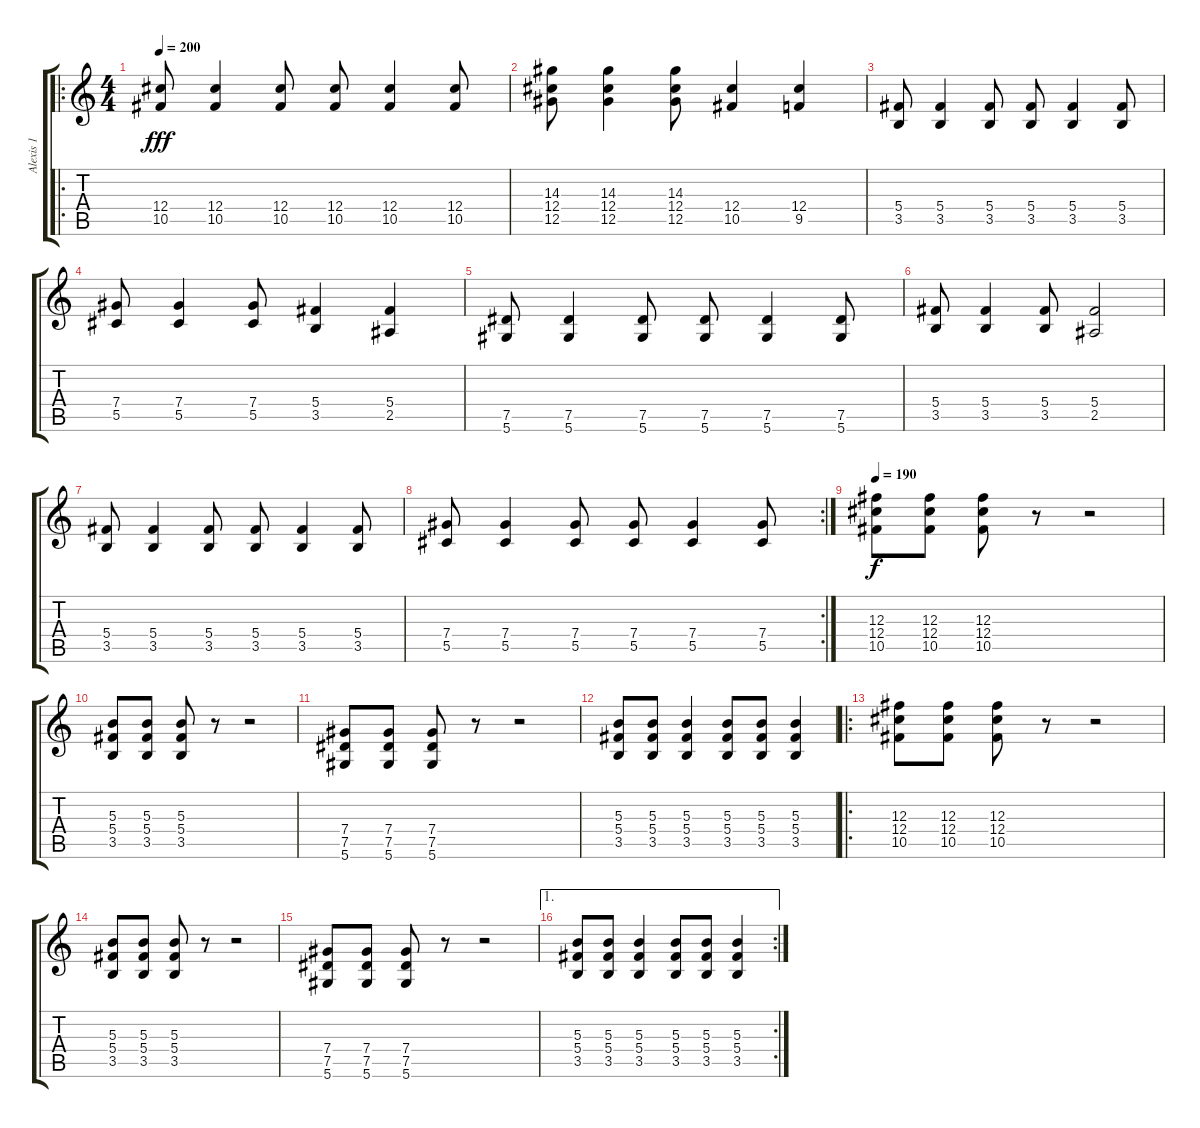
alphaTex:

\track ("Alexis 1" "Alexis 1") {instrument distortionguitar}
\staff {score tabs}
\tuning (Eb4 Bb3 Gb3 Db3 Ab2 Eb2) {hide}
\ro
\ts (4 4)
\tempo 200
\clef g2
\ks c
(12.4 10.5).8{dy fff} (12.4 10.5).4 (12.4 10.5).8 (12.4 10.5).8 (12.4 10.5).4 (12.4 10.5).8 |
(14.3 12.4 12.5).8 (14.3 12.4 12.5).4 (14.3 12.4 12.5).8 (12.4 10.5).4 (12.4 9.5).4 |
(5.4 3.5).8 (5.4 3.5).4 (5.4 3.5).8 (5.4 3.5).8 (5.4 3.5).4 (5.4 3.5).8 |
(7.4 5.5).8 (7.4 5.5).4 (7.4 5.5).8 (5.4 3.5).4 (5.4 2.5).4 |
(7.5 5.6).8 (7.5 5.6).4 (7.5 5.6).8 (7.5 5.6).8 (7.5 5.6).4 (7.5 5.6).8 |
(5.4 3.5).8 (5.4 3.5).4 (5.4 3.5).8 (5.4 2.5).2 |
(5.4 3.5).8 (5.4 3.5).4 (5.4 3.5).8 (5.4 3.5).8 (5.4 3.5).4 (5.4 3.5).8 |
\rc 2
(7.4 5.5).8 (7.4 5.5).4 (7.4 5.5).8 (7.4 5.5).8 (7.4 5.5).4 (7.4 5.5).8 |
\tempo 190
(12.3 12.4 10.5).8{dy f} (12.3 12.4 10.5).8 (12.3 12.4 10.5).8 r.8 r.2 |
(5.3 5.4 3.5).8 (5.3 5.4 3.5).8 (5.3 5.4 3.5).8 r.8 r.2 |
(7.4 7.5 5.6).8 (7.4 7.5 5.6).8 (7.4 7.5 5.6).8 r.8 r.2 |
(5.3 5.4 3.5).8 (5.3 5.4 3.5).8 (5.3 5.4 3.5).4 (5.3 5.4 3.5).8 (5.3 5.4 3.5).8 (5.3 5.4 3.5).4 |
\ro
(12.3 12.4 10.5).8 (12.3 12.4 10.5).8 (12.3 12.4 10.5).8 r.8 r.2 |
(5.3 5.4 3.5).8 (5.3 5.4 3.5).8 (5.3 5.4 3.5).8 r.8 r.2 |
(7.4 7.5 5.6).8 (7.4 7.5 5.6).8 (7.4 7.5 5.6).8 r.8 r.2 |
\ae 1
\rc 2
(5.3 5.4 3.5).8 (5.3 5.4 3.5).8 (5.3 5.4 3.5).4 (5.3 5.4 3.5).8 (5.3 5.4 3.5).8 (5.3 5.4 3.5).4
